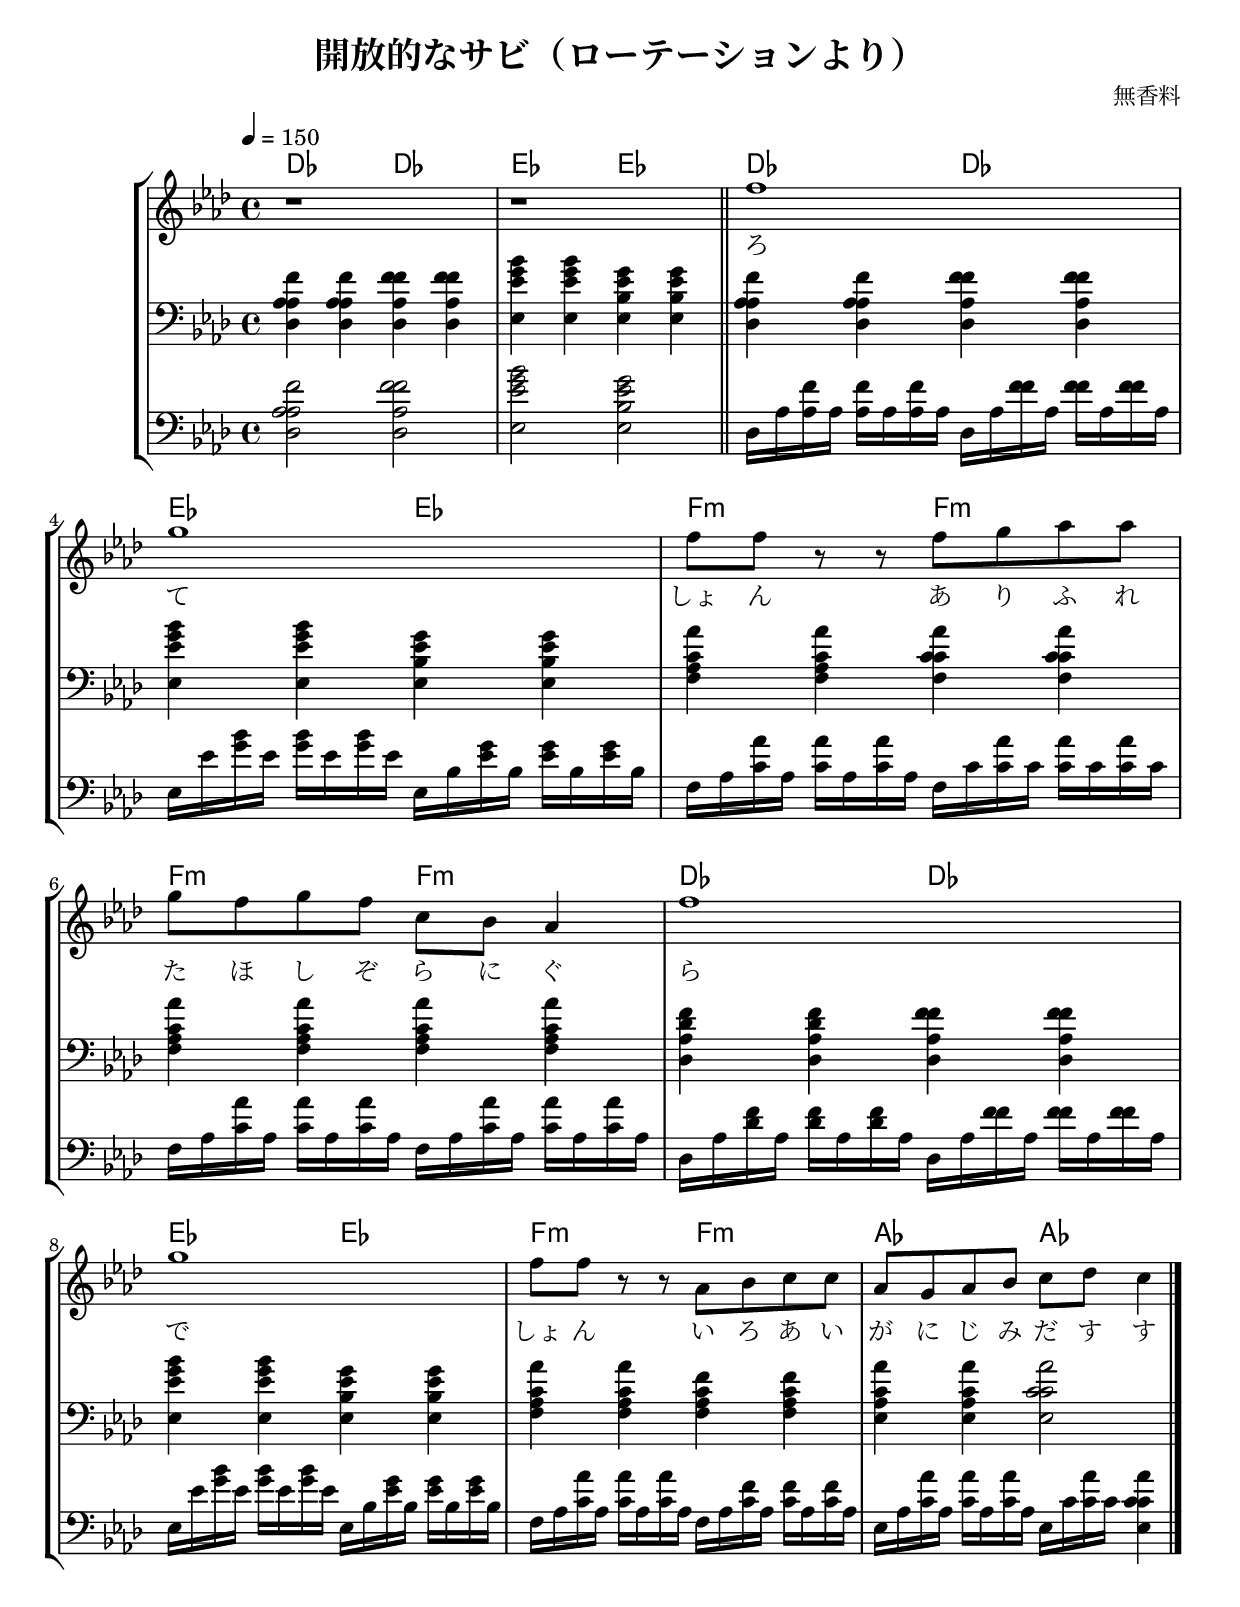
\version "2.12.1"

\header {
	title = \markup {開放的なサビ（ローテーションより）}
	composer = \markup \center-column {無香料}
}

harmony = \chordmode {
	des2 des es es 

	des des es es f:m f:m f:m f:m des des es es f:m f:m as as 
}

melody = {
	\key as \major
	\tempo 4 = 150
	r1 | r1   
	\set Staff.midiInstrument = #"mmi0.38"
	 f''1 
	g''1 
	f''8  f''8  r8  r8  f''8  g''8  as''8  as''8 
	g''8  f''8  g''8  f''8  c''8  bes'8  as'4 
	f''1 
	g''1 
	f''8  f''8  r8  r8  as'8  bes'8  c''8  c''8 
	as'8  g'8  as'8  bes'8  c''8  des''8  c''4
	\bar "|."
}

words = \lyricmode {
	
	ろ  て  しょ  ん  あ  り  ふ  れ  た  ほ  し  ぞ  ら  に  ぐ  ら  で  しょ  ん  い  ろ  あ  い  が  に  じ  み  だ  す  す  
}

tempochange = {
	\tempo 4 = 150
	r1 | r1 \bar "||"
	\tempo 4 = 150
	r1 | r1 | r1 | r1 | r1 | r1 | r1 | r1 \bar "|."
}

mainacc = {
	\clef bass
	\set Staff.midiInstrument = #"Bright Acoustic"
	\key as \major
	\tempo 4 = 150
	<des as as f'>4 <des as as f'>4
	<des as f' f'>4 <des as f' f'>4
	<es es' g' bes'>4 <es es' g' bes'>4
	<es bes es' g'>4 <es bes es' g'>4
	\bar "||"

	\set Staff.midiInstrument = #"Synthstrings 1"
	<des as as f'>4 <des as as f'>4
	<des as f' f'>4 <des as f' f'>4
	<es es' g' bes'>4 <es es' g' bes'>4
	<es bes es' g'>4 <es bes es' g'>4
	<f as c' as'>4 <f as c' as'>4
	<f c' c' as'>4 <f c' c' as'>4
	<f as c' as'>4 <f as c' as'>4
	<f as c' as'>4 <f as c' as'>4
	<des as des' f'>4 <des as des' f'>4
	<des as f' f'>4 <des as f' f'>4
	<es es' g' bes'>4 <es es' g' bes'>4
	<es bes es' g'>4 <es bes es' g'>4
	<f as c' as'>4 <f as c' as'>4
	<f as c' f'>4 <f as c' f'>4
	<es as c' as'>4 <es as c' as'>4
	<es c' c' as'>2
	\bar "|."
}

subacc = {
	\clef bass
	\set Staff.midiInstrument = #"Seashore"
	\key as \major
	\tempo 4 = 150
	<des as as f'>2
	<des as f' f'>2
	<es es' g' bes'>2
	<es bes es' g'>2
	\bar "||"

	\set Staff.midiInstrument = #"Acoustic Guitar (nylon)"
	des16 as <as f'> as <as f'> as <as f'> as
	des16 as <f' f'> as <f' f'> as <f' f'> as
	es16 es' <g' bes'> es' <g' bes'> es' <g' bes'> es'
	es16 bes <es' g'> bes <es' g'> bes <es' g'> bes
	f16 as <c' as'> as <c' as'> as <c' as'> as
	f16 c' <c' as'> c' <c' as'> c' <c' as'> c'
	f16 as <c' as'> as <c' as'> as <c' as'> as
	f16 as <c' as'> as <c' as'> as <c' as'> as
	des16 as <des' f'> as <des' f'> as <des' f'> as
	des16 as <f' f'> as <f' f'> as <f' f'> as
	es16 es' <g' bes'> es' <g' bes'> es' <g' bes'> es'
	es16 bes <es' g'> bes <es' g'> bes <es' g'> bes
	f16 as <c' as'> as <c' as'> as <c' as'> as
	f16 as <c' f'> as <c' f'> as <c' f'> as
	es16 as <c' as'> as <c' as'> as <c' as'> as
	es16 c' <c' as'> c' <es c' c' as'>4
	\bar "|."
}

percA = {
	\drummode {
	r1 |r1 \bar "||"
	r4 sn2 sn8. sn16  |r4 sn2 sn8. sn16  |r4 sn2 sn8. sn16  |r4 sn2 sn8. sn16  |r4 sn2 sn8. sn16  |r4 sn2 sn8. sn16  |r4 sn2 sn8. sn16  |r8 sn8 sn4 sn8 sn8 sn16 sn8 sn16  \bar "|."
	}
}

percB = {
	\drummode {
	r1 |r1 \bar "||"
	r4. r16 tommh8 tommh4. r16  |r1  |r4. r16 tommh8 tommh4. r16  |r1  |r4. r16 tommh8 tommh4. r16  |r1  |r4. r16 tommh8 tommh4. r16  |r1  \bar "|."
	}
}

percC = {
	\drummode {
	r1 |r1 \bar "||"
	r8 toml8 toml8 toml8 toml8 toml8 toml8 toml8  |toml8 toml8 toml8 toml8 toml8 toml8 toml8 toml8  |toml8 toml8 toml8 toml8 toml8 toml8 toml8 toml8  |toml8 toml8 toml8 toml8 toml8 toml8 toml8 toml8  |r8 toml8 toml8 toml8 toml8 toml8 toml8 toml8  |toml8 toml8 toml8 toml8 toml8 toml8 toml8 toml8  |toml8 toml8 toml8 toml8 toml8 toml8 toml8 toml8  |toml8 toml8 toml8 toml8 toml8 toml8 toml8 toml8  \bar "|."
	}
}

percD = {
	\drummode {
	r1 |r1 \bar "||"
	r1  |r4. r16 tomfh8 tomfh4. r16  |r1  |r4. r16 tomfh8 tomfh4. r16  |r1  |r4. r16 tomfh8 tomfh4. r16  |r1  |r4. r16 tomfh2 r16  \bar "|."
	}
}

percE = {
	\drummode {
	r1 |r1 \bar "||"
	bd4. r16 bd8. bd4.  |bd8. bd4. r16 bd4 bd8  |bd8. bd4 bd8. bd4.  |bd8. bd4. r16 bd4 bd8  |bd4. r16 bd8. bd4.  |bd8. bd4. r16 bd4 bd8  |bd8. bd4 bd8. bd4.  |bd4. bd8 bd4 r16 bd8.  \bar "|."
	}
}

percF = {
	\drummode {
	r1 | r1 \bar "||"
	cymc1  |r1 |r1 |r1 |cymc1  |r1 |r1 |r1 \bar "|."
	}
}

\score {
	<<
		\new StaffGroup <<
			\new ChordNames {\harmony}
			\new Voice = "melody" {\melody}
			\new Lyrics \lyricsto "melody" \words
			\new Staff = "mainacc" {\mainacc}
			\new Staff = "subacc" {\subacc}
		>>
	>>
	\layout { }
}
